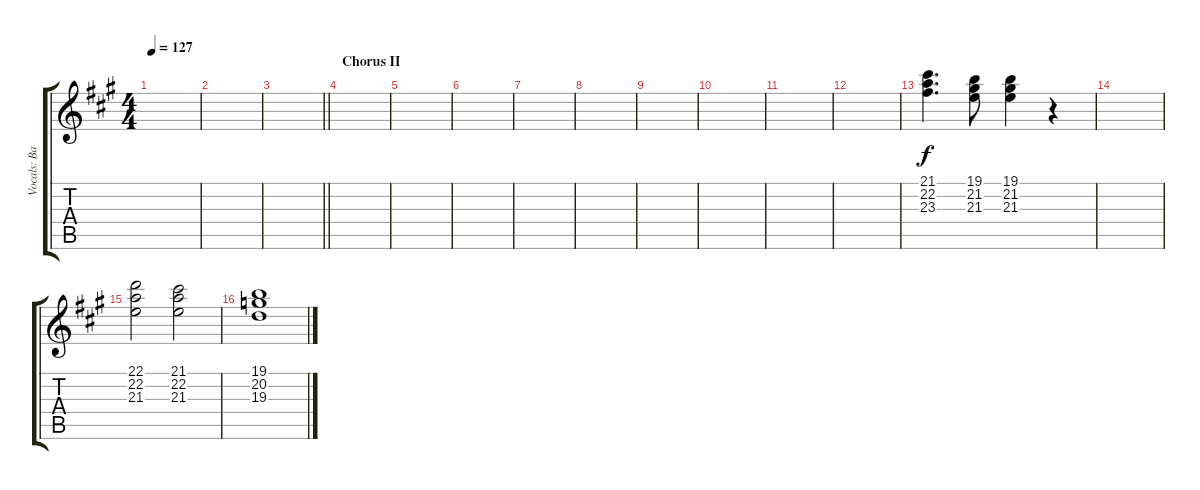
\track ("Vocals: Backing" "Vocals: Ba") {instrument choiraahs}
\staff {score tabs}
\tuning (E4 B3 G3 D3 A2 E2) {hide}
\ts (4 4)
\tempo 127
\clef g2
\ks a
|
|
\barLineRight lightlight
|
\section ("" "Chorus II")
|
|
|
|
|
|
|
|
|
(21.1 22.2 23.3).4{d} (19.1 21.2 21.3).8 (19.1 21.2 21.3).4 r.4 |
|
(22.1 22.2 21.3).2 (21.1 22.2 21.3).2 |
(19.1 20.2 19.3).1
